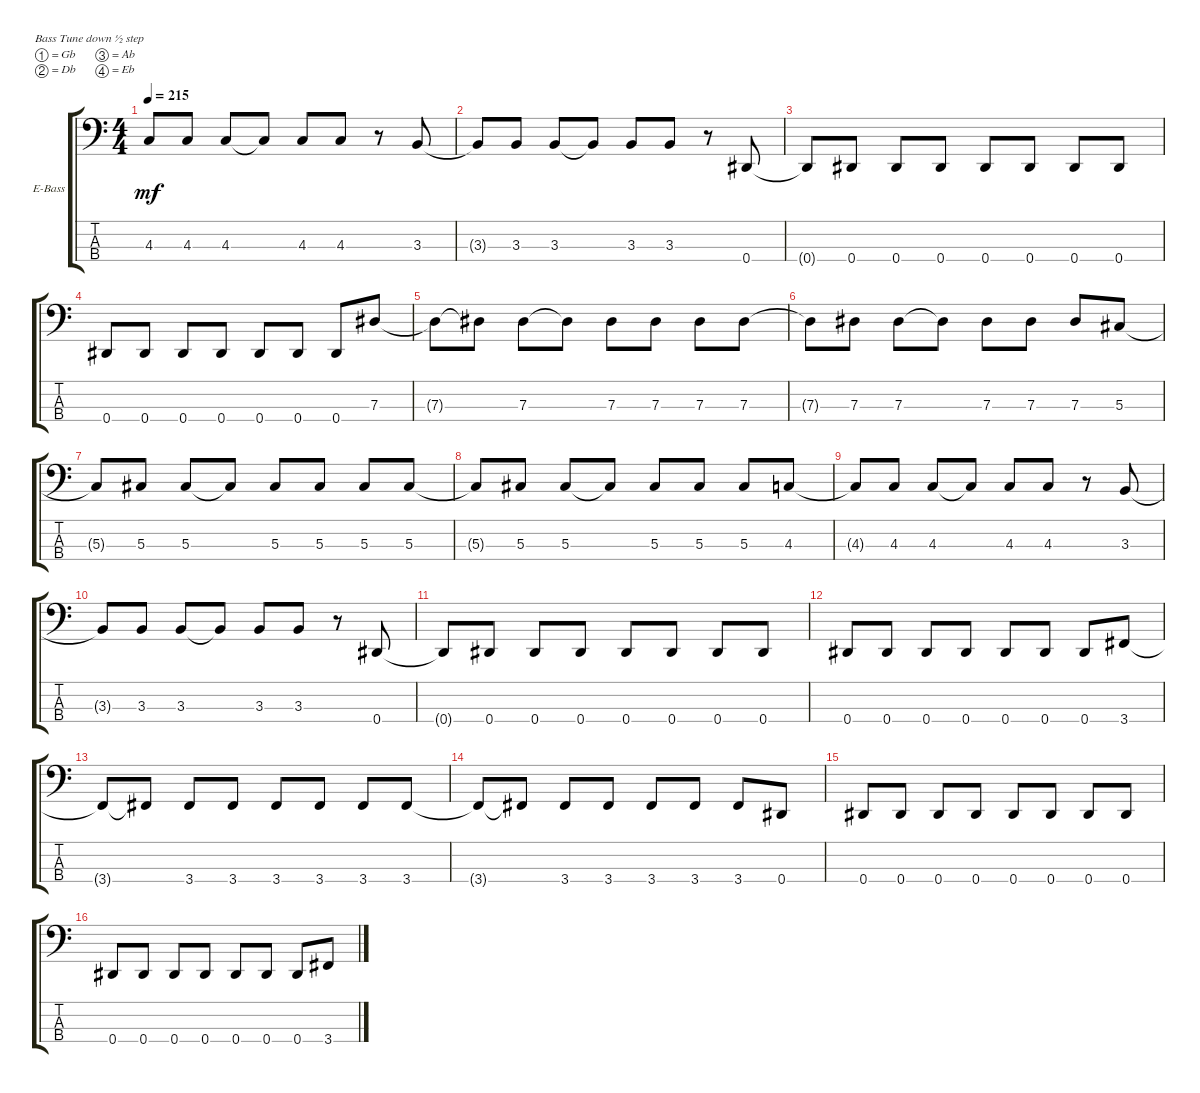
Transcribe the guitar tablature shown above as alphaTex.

\bracketExtendMode groupsimilarinstruments
\firstSystemTrackNameOrientation horizontal
\otherSystemsTrackNameOrientation horizontal
\track ("Electric Bass" "E-Bass") {instrument electricbassfinger}
\staff {score tabs}
\tuning (Gb2 Db2 Ab1 Eb1)
\ts (4 4)
\tempo 215
\clef f4
\ks c
4.3{t}.8{dy mf} 4.3.8 4.3.8 4.3{t}.8 4.3.8 4.3.8 r.8 3.3.8 |
3.3{t}.8 3.3.8 3.3.8 3.3{t}.8 3.3.8 3.3.8 r.8 0.4.8 |
0.4{t}.8 0.4.8 0.4.8 0.4.8 0.4.8 0.4.8 0.4.8 0.4.8 |
0.4.8 0.4.8 0.4.8 0.4.8 0.4.8 0.4.8 0.4.8 7.3.8 |
7.3{t}.8 7.3{t}.8 7.3.8 7.3{t}.8 7.3.8 7.3.8 7.3.8 7.3.8 |
7.3{t}.8 7.3.8 7.3.8 7.3{t}.8 7.3.8 7.3.8 7.3.8 5.3.8 |
5.3{t}.8 5.3.8 5.3.8 5.3{t}.8 5.3.8 5.3.8 5.3.8 5.3.8 |
5.3{t}.8 5.3.8 5.3.8 5.3{t}.8 5.3.8 5.3.8 5.3.8 4.3.8 |
4.3{t}.8 4.3.8 4.3.8 4.3{t}.8 4.3.8 4.3.8 r.8 3.3.8 |
3.3{t}.8 3.3.8 3.3.8 3.3{t}.8 3.3.8 3.3.8 r.8 0.4.8 |
0.4{t}.8 0.4.8 0.4.8 0.4.8 0.4.8 0.4.8 0.4.8 0.4.8 |
0.4.8 0.4.8 0.4.8 0.4.8 0.4.8 0.4.8 0.4.8 3.4.8 |
3.4{t}.8 3.4{t}.8 3.4.8 3.4.8 3.4.8 3.4.8 3.4.8 3.4.8 |
3.4{t}.8 3.4{t}.8 3.4.8 3.4.8 3.4.8 3.4.8 3.4.8 0.4.8 |
0.4.8 0.4.8 0.4.8 0.4.8 0.4.8 0.4.8 0.4.8 0.4.8 |
0.4.8 0.4.8 0.4.8 0.4.8 0.4.8 0.4.8 0.4.8 3.4.8
